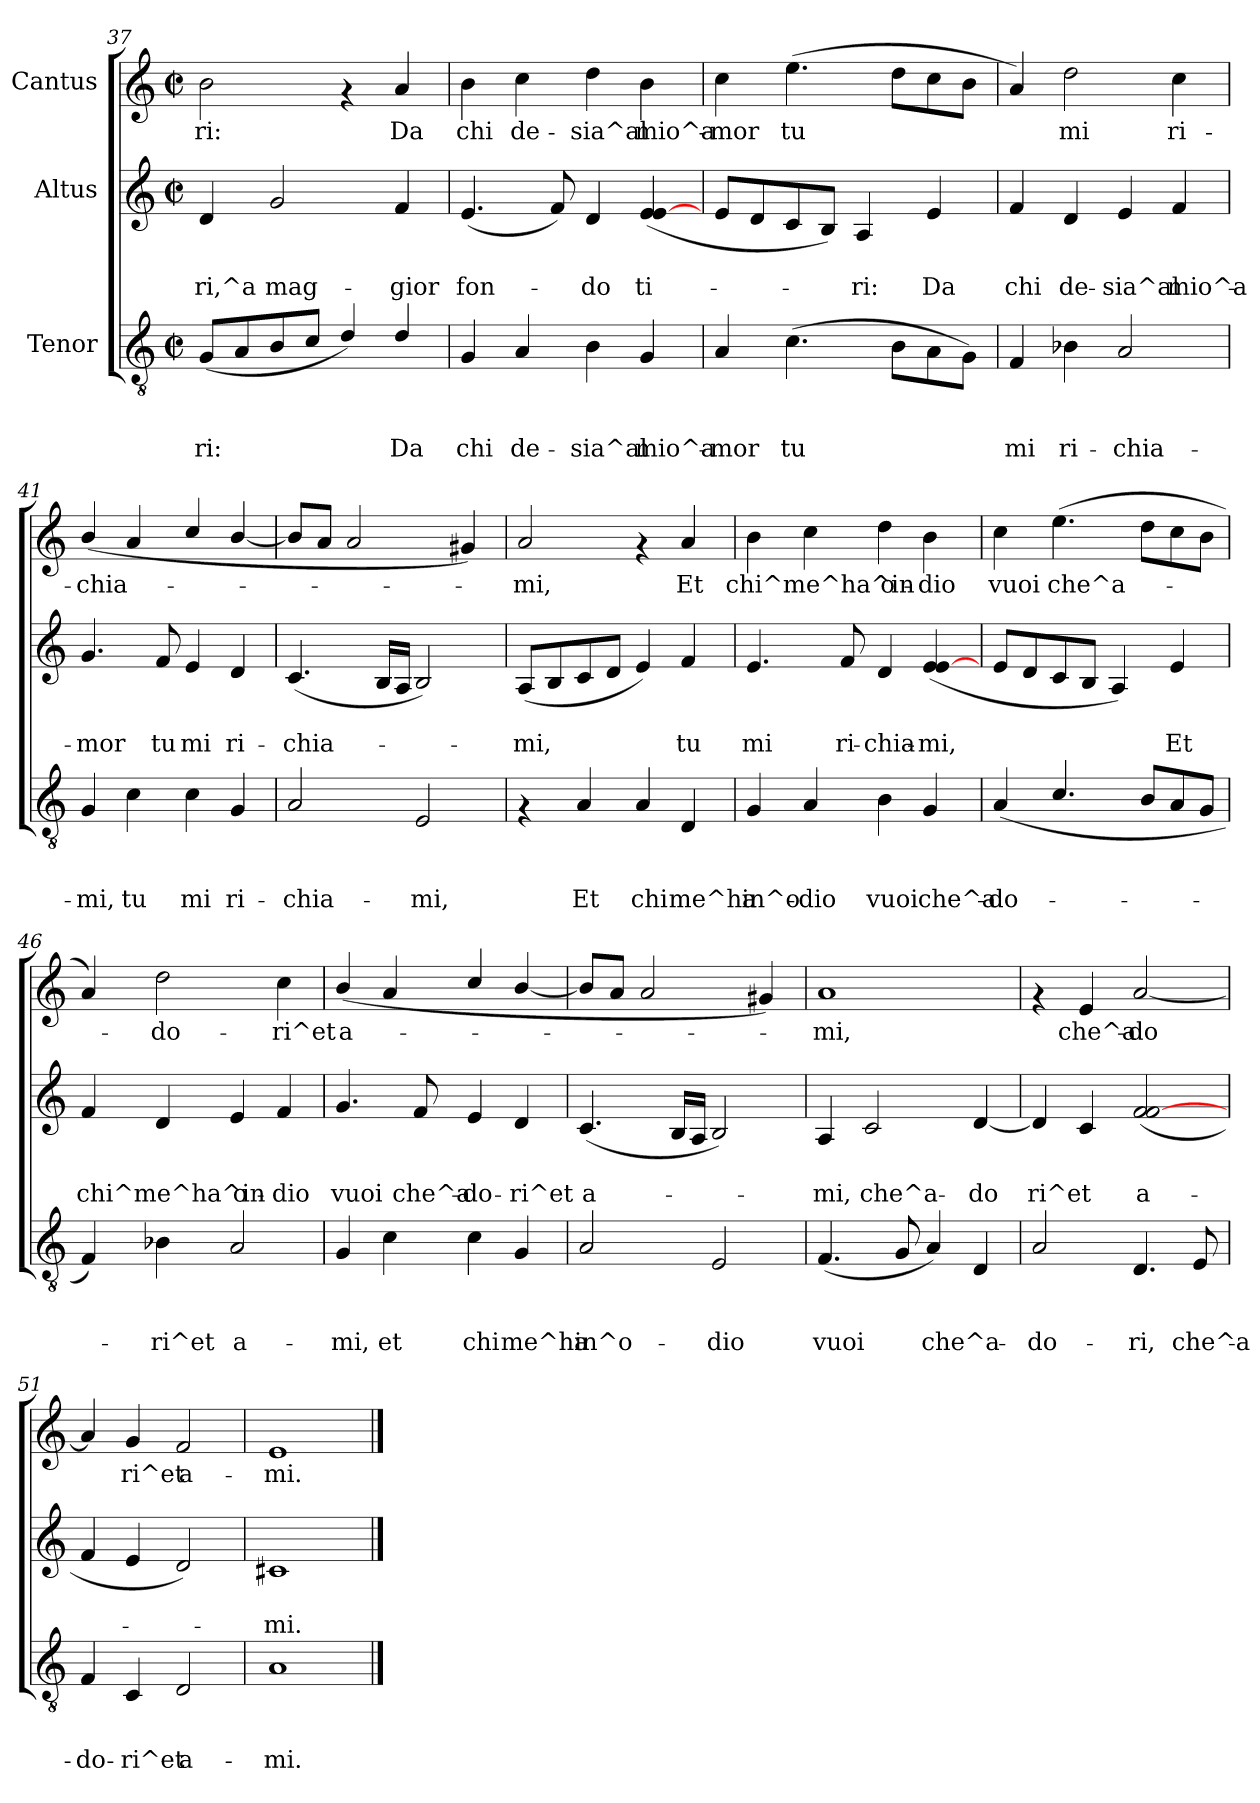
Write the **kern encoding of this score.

**kern	**text	**text	**text	**kern	**text	**text	**kern	**text
*part3	*part3	*part3	*part3	*part2	*part2	*part2	*part1	*part1
*staff3	*staff3	*staff3	*staff3	*staff2	*staff2	*staff2	*staff1	*staff1
*I"Tenor	*	*	*	*I"Altus	*	*	*I"Cantus	*
*clefGv2	*	*	*	*clefG2	*	*	*clefG2	*
*k[]	*	*	*	*k[]	*	*	*k[]	*
*C:	*	*	*	*C:	*	*	*C:	*
*M2/2	*	*	*	*M2/2	*	*	*M2/2	*
*met(c|)	*	*	*	*met(c|)	*	*	*met(c|)	*
=37	=37	=37	=37	=37	=37	=37	=37	=37
!	!	!	!LO:LY:b	!	!	!LO:LY:b	!	!LO:LY:b
(<8G/L	.	.	-ri:	4d/	.	-ri,^a	2b\	-ri:
8A/	.	.	.	.	.	.	.	.
!	!	!	!	!	!	!LO:LY:b	!	!
8B/	.	.	.	2g/	.	mag-	.	.
8c/J	.	.	.	.	.	.	.	.
4d/)	.	.	.	.	.	.	4rf	.
!	!	!	!LO:LY:b	!	!	!LO:LY:b	!	!LO:LY:b
4d/	.	.	Da	4f/	.	-gior	4a/	Da
!!LO:LB:g=z
=38	=38	=38	=38	=38	=38	=38	=38	=38
!	!	!	!LO:LY:b	!	!	!LO:LY:b	!	!LO:LY:b
4G/	.	.	chi	(<4.e/	.	fon-	4b\	chi
!	!	!	!LO:LY:b	!	!	!	!	!LO:LY:b
4A/	.	.	de-	.	.	.	4cc\	de-
.	.	.	.	8f/)	.	.	.	.
!	!	!	!LO:LY:b	!	!	!LO:LY:b	!	!LO:LY:b
4B\	.	.	-sia^al	4d/	.	-do	4dd\	-sia^al
!	!	!	!LO:LY:b	!	!	!LO:LY:b	!	!LO:LY:b
4G/	.	.	mio^a-	(<4e/ [<4e/	.	ti-	4b\	mio^a-
=39	=39	=39	=39	=39	=39	=39	=39	=39
!	!	!	!LO:LY:b	!	!	!	!	!LO:LY:b
4A/	.	.	-mor	8e/L	.	.	4cc\	-mor
.	.	.	.	8d/	.	.	.	.
!	!	!	!LO:LY:b	!	!	!	!	!LO:LY:b
(>4.c\	.	.	tu	8c/	.	.	(>4.ee\	tu
.	.	.	.	8B/J)	.	.	.	.
!	!	!	!	!	!	!LO:LY:b	!	!
.	.	.	.	4A/	.	-ri:	.	.
8B\L	.	.	.	.	.	.	8dd\L	.
!	!	!	!	!	!	!LO:LY:b	!	!
8A\	.	.	.	4e/	.	Da	8cc\	.
8G\J)	.	.	.	.	.	.	8b\J	.
=40	=40	=40	=40	=40	=40	=40	=40	=40
!	!	!	!LO:LY:b	!	!	!LO:LY:b	!	!
4F/	.	.	mi	4f/	.	chi	4a/)	.
!	!	!	!LO:LY:b	!	!	!LO:LY:b	!	!LO:LY:b
4B-X\	.	.	ri-	4d/	.	de-	2dd\	mi
!	!	!	!LO:LY:b	!	!	!LO:LY:b	!	!
2A/	.	.	-chia-	4e/	.	-sia^al	.	.
!	!	!	!	!	!	!LO:LY:b	!	!LO:LY:b
.	.	.	.	4f/	.	mio^a-	4cc\	ri-
=41	=41	=41	=41	=41	=41	=41	=41	=41
!	!	!	!LO:LY:b	!	!	!LO:LY:b	!	!LO:LY:b
4G/	.	.	-mi,	4.g/	.	-mor	(<4b/	-chia-
!	!	!	!LO:LY:b	!	!	!	!	!
4c\	.	.	tu	.	.	.	4a/	.
!	!	!	!	!	!	!LO:LY:b	!	!
.	.	.	.	8f/	.	tu	.	.
!	!	!	!LO:LY:b	!	!	!LO:LY:b	!	!
4c\	.	.	mi	4e/	.	mi	4cc/	.
!	!	!	!LO:LY:b	!	!	!LO:LY:b	!	!
4G/	.	.	ri-	4d/	.	ri-	[<4b/	.
=42	=42	=42	=42	=42	=42	=42	=42	=42
!	!	!	!LO:LY:b	!	!	!LO:LY:b	!	!
2A/	.	.	-chia-	(<4.c/	.	-chia-	8b/L]	.
.	.	.	.	.	.	.	8a/J	.
.	.	.	.	.	.	.	2a/	.
.	.	.	.	16B/LL	.	.	.	.
.	.	.	.	16A/JJ	.	.	.	.
!	!	!	!LO:LY:b	!	!	!	!	!
2E/	.	.	-mi,	2B/)	.	.	.	.
.	.	.	.	.	.	.	4g#X/)	.
!!LO:PB:g=z
=43	=43	=43	=43	=43	=43	=43	=43	=43
!	!	!	!	!	!	!LO:LY:b	!	!LO:LY:b
4rF	.	.	.	(<8A/L	.	-mi,	2a/	-mi,
.	.	.	.	8B/	.	.	.	.
!	!	!	!LO:LY:b	!	!	!	!	!
4A/	.	.	Et	8c/	.	.	.	.
.	.	.	.	8d/J	.	.	.	.
!	!	!	!LO:LY:b	!	!	!	!	!
4A/	.	.	chi	4e/)	.	.	4rf	.
!	!	!	!LO:LY:b	!	!	!LO:LY:b	!	!LO:LY:b
4D/	.	.	me^ha	4f/	.	tu	4a/	Et
=44	=44	=44	=44	=44	=44	=44	=44	=44
!	!	!	!LO:LY:b	!	!	!LO:LY:b	!	!LO:LY:b
4G/	.	.	in^o-	4.e/	.	mi	4b\	chi^me^ha^in
!	!	!	!LO:LY:b	!	!	!	!	!
4A/	.	.	-dio	.	.	.	4cc\	.
!	!	!	!	!	!	!LO:LY:b	!	!
.	.	.	.	8f/	.	ri-	.	.
!	!	!	!LO:LY:b	!	!	!LO:LY:b	!	!LO:LY:b
4B\	.	.	vuoi	4d/	.	-chia-	4dd\	o-
!	!	!	!LO:LY:b	!	!	!LO:LY:b	!	!LO:LY:b
4G/	.	.	che^a-	(<4e/ [<4e/	.	-mi,	4b\	-dio
=45	=45	=45	=45	=45	=45	=45	=45	=45
!	!	!	!LO:LY:b	!	!	!	!	!LO:LY:b
(<4A/	.	.	-do-	8e/L	.	.	4cc\	vuoi
.	.	.	.	8d/	.	.	.	.
!	!	!	!	!	!	!	!	!LO:LY:b
4.c/	.	.	.	8c/	.	.	(>4.ee\	che^a-
.	.	.	.	8B/J	.	.	.	.
.	.	.	.	4A/)	.	.	.	.
8B/L	.	.	.	.	.	.	8dd\L	.
!	!	!	!	!	!	!LO:LY:b	!	!
8A/	.	.	.	4e/	.	Et	8cc\	.
8G/J	.	.	.	.	.	.	8b\J	.
=46	=46	=46	=46	=46	=46	=46	=46	=46
!	!	!	!	!	!	!LO:LY:b	!	!
4F/)	.	.	.	4f/	.	chi^me^ha^in	4a/)	.
!	!	!	!LO:LY:b	!	!	!	!	!LO:LY:b
4B-X\	.	.	-ri^et	4d/	.	.	2dd\	-do-
!	!	!	!LO:LY:b	!	!	!LO:LY:b	!	!
2A/	.	.	a-	4e/	.	o-	.	.
!	!	!	!	!	!	!LO:LY:b	!	!LO:LY:b
.	.	.	.	4f/	.	-dio	4cc\	-ri^et
!!LO:LB:g=z
=47	=47	=47	=47	=47	=47	=47	=47	=47
!	!	!	!LO:LY:b	!	!	!LO:LY:b	!	!LO:LY:b
4G/	.	.	-mi,	4.g/	.	vuoi	(<4b/	a-
!	!	!	!LO:LY:b	!	!	!	!	!
4c\	.	.	et	.	.	.	4a/	.
!	!	!	!	!	!	!LO:LY:b	!	!
.	.	.	.	8f/	.	che^a-	.	.
!	!	!	!LO:LY:b	!	!	!LO:LY:b	!	!
4c\	.	.	chi	4e/	.	-do-	4cc/	.
!	!	!	!LO:LY:b	!	!	!LO:LY:b	!	!
4G/	.	.	me^ha	4d/	.	-ri^et	[<4b/	.
=48	=48	=48	=48	=48	=48	=48	=48	=48
!	!	!	!LO:LY:b	!	!	!LO:LY:b	!	!
2A/	.	.	in^o-	(<4.c/	.	a-	8b/L]	.
.	.	.	.	.	.	.	8a/J	.
.	.	.	.	.	.	.	2a/	.
.	.	.	.	16B/LL	.	.	.	.
.	.	.	.	16A/JJ	.	.	.	.
!	!	!	!LO:LY:b	!	!	!	!	!
2E/	.	.	-dio	2B/)	.	.	.	.
.	.	.	.	.	.	.	4g#X/)	.
=49	=49	=49	=49	=49	=49	=49	=49	=49
!	!	!	!LO:LY:b	!	!	!LO:LY:b	!	!LO:LY:b
(<4.F/	.	.	vuoi	4A/	.	-mi,	1a	-mi,
!	!	!	!	!	!	!LO:LY:b	!	!
.	.	.	.	2c/	.	che^a-	.	.
8G/	.	.	.	.	.	.	.	.
!	!	!	!LO:LY:b	!	!	!	!	!
4A/)	.	.	che^a-	.	.	.	.	.
!	!	!	!	!	!	!LO:LY:b	!	!
4D/	.	.	.	[<4d/	.	-do	.	.
=50	=50	=50	=50	=50	=50	=50	=50	=50
!	!	!	!LO:LY:b	!	!	!LO:LY:b	!	!
2A/	.	.	-do-	4d/]	.	ri^et	4rf	.
!	!	!	!	!	!	!	!	!LO:LY:b
.	.	.	.	4c/	.	.	4e/	che^a-
!	!	!	!LO:LY:b	!	!	!LO:LY:b	!	!LO:LY:b
4.D/	.	.	-ri,	(<2f/ [<2f/	.	a-	[<2a/	-do
!	!	!	!LO:LY:b	!	!	!	!	!
8E/	.	.	che^a-	.	.	.	.	.
=51	=51	=51	=51	=51	=51	=51	=51	=51
!	!	!	!LO:LY:b	!	!	!	!	!
4F/	.	.	-do-	4f/	.	.	4a/]	.
!	!	!	!LO:LY:b	!	!	!	!	!LO:LY:b
4C/	.	.	-ri^et	4e/	.	.	4g/	ri^et
!	!	!	!LO:LY:b	!	!	!	!	!LO:LY:b
2D/	.	.	a-	2d/)	.	.	2f/	a-
=52	=52	=52	=52	=52	=52	=52	=52	=52
!	!	!	!LO:LY:b	!	!	!LO:LY:b	!	!LO:LY:b
1A	.	.	-mi.	1c#X	.	-mi.	1e	-mi.
==	==	==	==	==	==	==	==	==
*-	*-	*-	*-	*-	*-	*-	*-	*-
